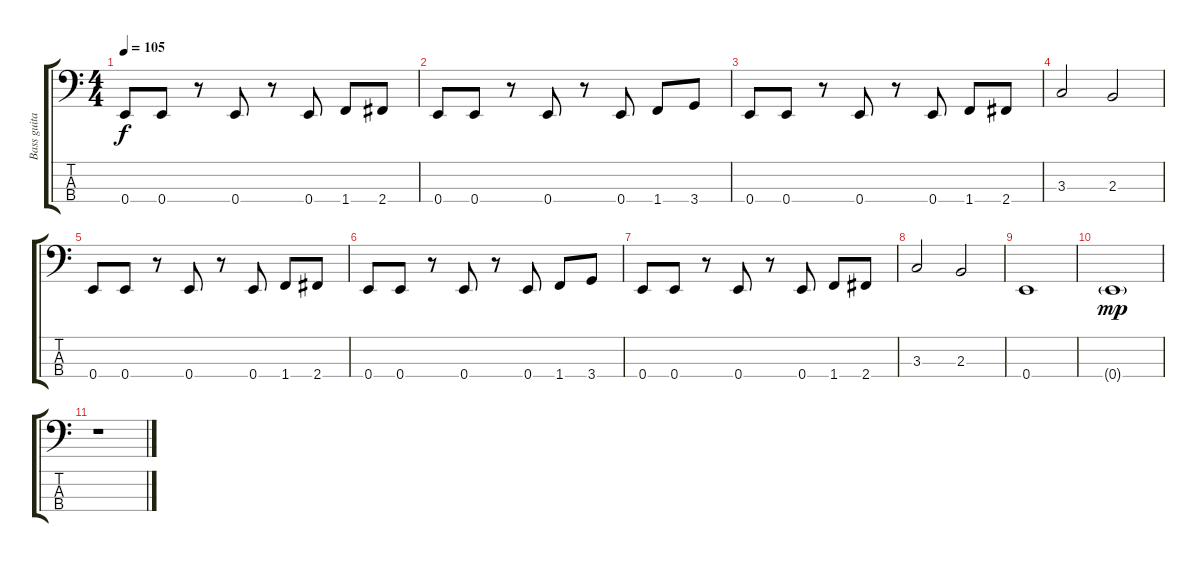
\track ("Bass guitar" "Bass guita") {instrument electricbassfinger}
\staff {score tabs}
\tuning (G2 D2 A1 E1) {hide}
\ts (4 4)
\tempo 105
\clef f4
\ks c
0.4.8{dy f} 0.4.8 r.8 0.4.8 r.8 0.4.8 1.4.8 2.4.8 |
0.4.8 0.4.8 r.8 0.4.8 r.8 0.4.8 1.4.8 3.4.8 |
0.4.8 0.4.8 r.8 0.4.8 r.8 0.4.8 1.4.8 2.4.8 |
3.3.2 2.3.2 |
0.4.8 0.4.8 r.8 0.4.8 r.8 0.4.8 1.4.8 2.4.8 |
0.4.8 0.4.8 r.8 0.4.8 r.8 0.4.8 1.4.8 3.4.8 |
0.4.8 0.4.8 r.8 0.4.8 r.8 0.4.8 1.4.8 2.4.8 |
3.3.2 2.3.2 |
0.4.1 |
0.4{g}.1{dy mp} |
r.1
